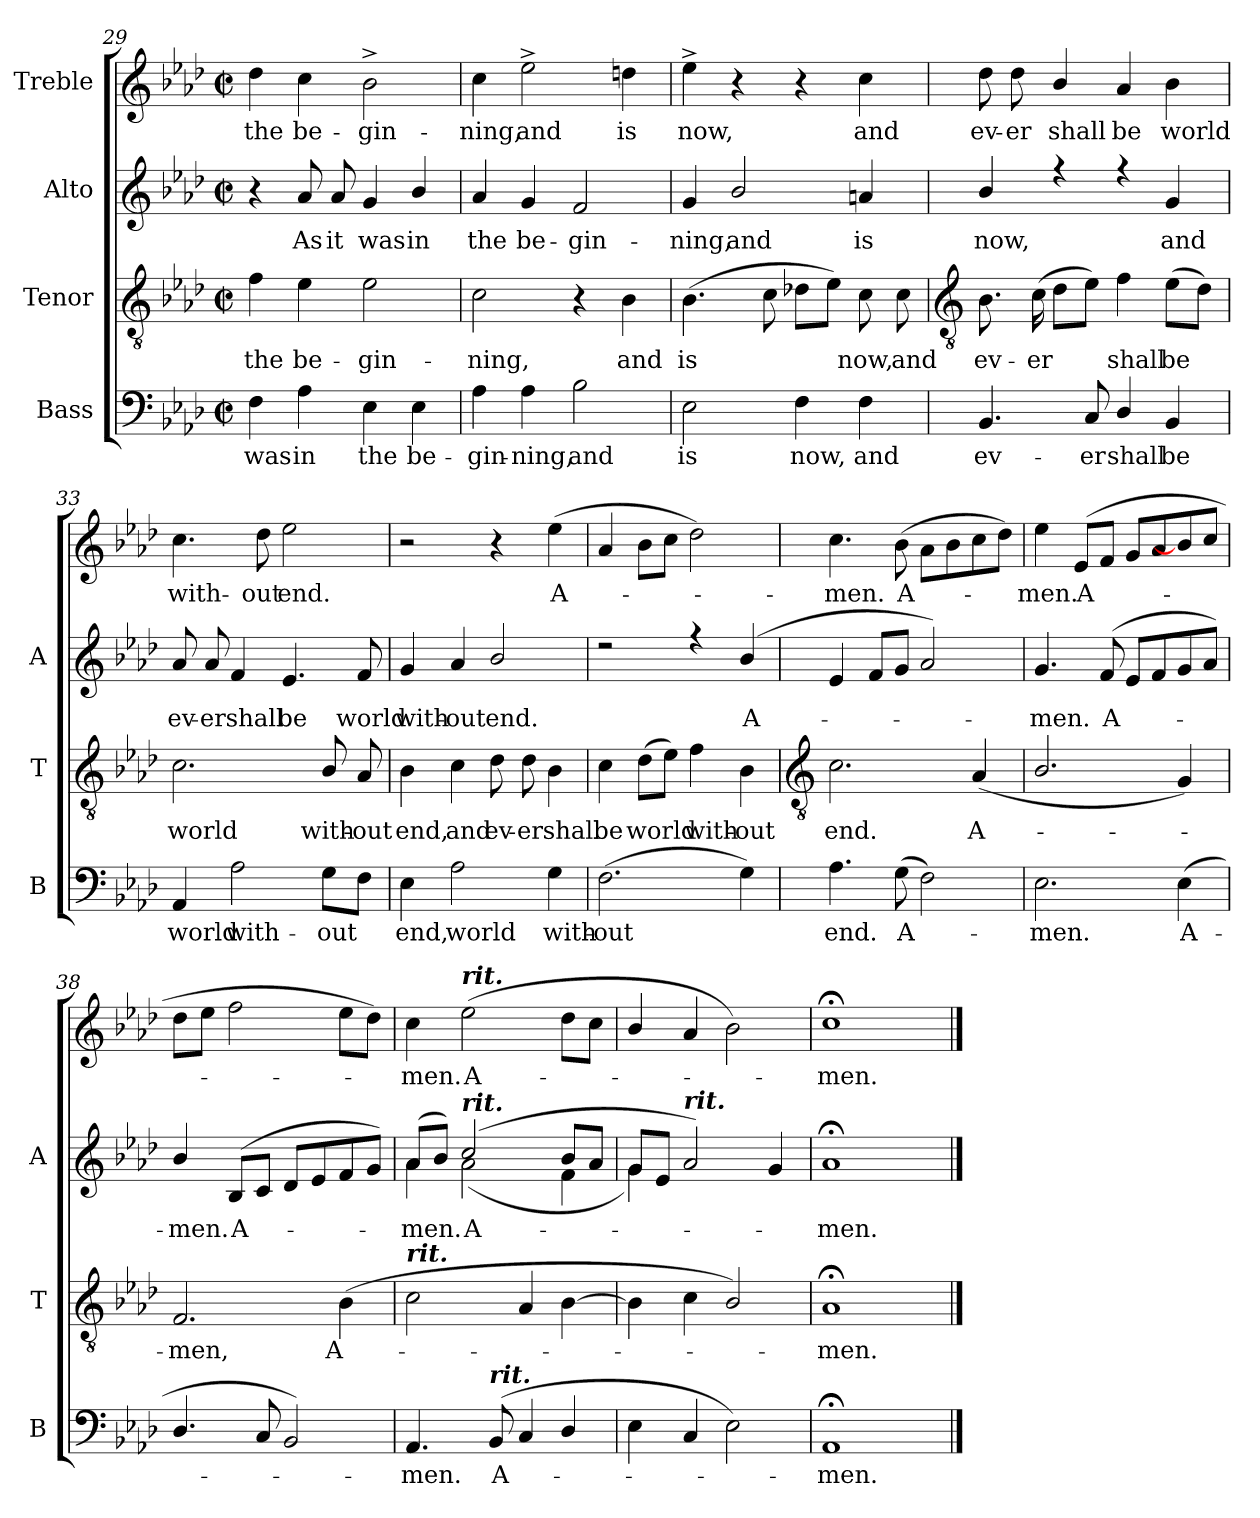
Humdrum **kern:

**kern	**text	**kern	**text	**kern	**text	**kern	**text
*part4	*part4	*part3	*part3	*part2	*part2	*part1	*part1
*staff4	*staff4	*staff3	*staff3	*staff2	*staff2	*staff1	*staff1
*I"Bass	*	*I"Tenor	*	*I"Alto	*	*I"Treble	*
*I'B	*	*I'T	*	*I'A	*	*	*
*clefF4	*	*clefGv2	*	*clefG2	*	*clefG2	*
*k[b-e-a-d-]	*	*k[b-e-a-d-]	*	*k[b-e-a-d-]	*	*k[b-e-a-d-]	*
*A-:	*	*A-:	*	*A-:	*	*A-:	*
*M2/2	*	*M2/2	*	*M2/2	*	*M2/2	*
*met(c|)	*	*met(c|)	*	*met(c|)	*	*met(c|)	*
=29	=29	=29	=29	=29	=29	=29	=29
!	!LO:LY:b	!	!LO:LY:b	!	!	!	!LO:LY:b
4F	was	4f	the	4r	.	4dd-	the
!	!LO:LY:b	!	!LO:LY:b	!	!LO:LY:b	!	!LO:LY:b
4A-	in	4e-	be-	8a-	As	4cc	be-
!	!	!	!	!	!LO:LY:b	!	!
.	.	.	.	8a-	it	.	.
!	!LO:LY:b	!	!LO:LY:b	!	!LO:LY:b	!	!LO:LY:b
4E-	the	2e-	-gin-	4g	was	2b-^	-gin-
!	!LO:LY:b	!	!	!	!LO:LY:b	!	!
4E-	be-	.	.	4b-/	in	.	.
=30	=30	=30	=30	=30	=30	=30	=30
!	!LO:LY:b	!	!LO:LY:b	!	!LO:LY:b	!	!LO:LY:b
4A-	-gin-	2c	-ning,	4a-/	the	4cc	-ning,
!	!LO:LY:b	!	!	!	!LO:LY:b	!	!LO:LY:b
4A-	-ning,	.	.	4g	be-	2ee-^	and
!	!LO:LY:b	!	!	!	!LO:LY:b	!	!
2B-	and	4r	.	2f	-gin-	.	.
!	!	!	!LO:LY:b	!	!	!	!LO:LY:b
.	.	4B-	and	.	.	4ddn	is
=31	=31	=31	=31	=31	=31	=31	=31
!	!LO:LY:b	!	!LO:LY:b	!	!LO:LY:b	!	!LO:LY:b
2E-	is	(>4.B-	is	4g	-ning,	4ee-^	now,
!	!	!	!	!	!LO:LY:b	!	!
.	.	.	.	2b-/	and	4r	.
.	.	8c	.	.	.	.	.
!	!LO:LY:b	!	!	!	!	!	!
4F	now,	8d-XL	.	.	.	4r	.
.	.	8e-J)	.	.	.	.	.
!	!LO:LY:b	!	!LO:LY:b	!	!LO:LY:b	!	!LO:LY:b
4F	and	8c	now,	4an	is	4cc	and
!	!	!	!LO:LY:b	!	!	!	!
.	.	8c	and	.	.	.	.
!!LO:LB:g=z
=32	=32	=32	=32	=32	=32	=32	=32
*	*	*clefGv2	*	*	*	*	*
!	!LO:LY:b	!	!LO:LY:b	!	!LO:LY:b	!	!LO:LY:b
*	*	*	*	*^	*	*	*
4.BB-	ev-	8.B-	ev-	4b-/	1ryy	now,	8dd-	ev-
!	!	!	!	!	!	!	!	!LO:LY:b
.	.	.	.	.	.	.	8dd-	-er
!	!	!	!LO:LY:b	!	!	!	!	!
.	.	(>16c	-er	.	.	.	.	.
!	!	!	!	!	!	!	!	!LO:LY:b
.	.	8d-L	.	4r	.	.	4b-/	shall
!	!LO:LY:b	!	!	!	!	!	!	!
8C	-er	8e-J)	.	.	.	.	.	.
!	!LO:LY:b	!	!LO:LY:b	!	!	!	!	!LO:LY:b
4D-/	shall	4f	shall	4r	.	.	4a-	be
!	!LO:LY:b	!	!LO:LY:b	!	!	!LO:LY:b	!	!LO:LY:b
4BB-	be	(>8e-L	be	4g	.	and	4b-	world
.	.	8d-J)	.	.	.	.	.	.
=33	=33	=33	=33	=33	=33	=33	=33	=33
!	!LO:LY:b	!	!LO:LY:b	!	!	!LO:LY:b	!	!LO:LY:b
4AA-	world	2.c	world	8a-	1ryy	ev-	4.cc	with-
!	!	!	!	!	!	!LO:LY:b	!	!
.	.	.	.	8a-	.	-er	.	.
!	!LO:LY:b	!	!	!	!	!LO:LY:b	!	!
2A-	with-	.	.	4f	.	shall	.	.
!	!	!	!	!	!	!	!	!LO:LY:b
.	.	.	.	.	.	.	8dd-	-out
!	!	!	!	!	!	!LO:LY:b	!	!LO:LY:b
.	.	.	.	4.e-	.	be	2ee-	end.
!	!LO:LY:b	!	!LO:LY:b	!	!	!	!	!
8GL	-out	8B-/	with-	.	.	.	.	.
!	!	!	!LO:LY:b	!	!	!LO:LY:b	!	!
8FJ	.	8A-	-out	8f	.	world	.	.
=34	=34	=34	=34	=34	=34	=34	=34	=34
!	!LO:LY:b	!	!LO:LY:b	!	!	!LO:LY:b	!	!
4E-	end,	4B-	end,	4g	1ryy	with-	2r	.
!	!LO:LY:b	!	!LO:LY:b	!	!	!LO:LY:b	!	!
2A-	world	4c	and	4a-	.	-out	.	.
!	!	!	!LO:LY:b	!	!	!LO:LY:b	!	!
.	.	8d-	ev-	2b-/	.	end.	4r	.
!	!	!	!LO:LY:b	!	!	!	!	!
.	.	8d-	-er	.	.	.	.	.
!	!LO:LY:b	!	!LO:LY:b	!	!	!	!	!LO:LY:b
4G	with-	4B-	shall	.	.	.	(>4ee-	A-
=35	=35	=35	=35	=35	=35	=35	=35	=35
!	!LO:LY:b	!	!LO:LY:b	!	!	!	!	!
(>2.F	-out	4c	be	2r	1ryy	.	4a-	.
!	!	!	!LO:LY:b	!	!	!	!	!
.	.	(>8d-L	world	.	.	.	8b-L	.
.	.	8e-J)	.	.	.	.	8ccJ	.
!	!	!	!LO:LY:b	!	!	!	!	!
.	.	4f	with-	4r	.	.	2dd-)	.
!	!	!	!LO:LY:b	!	!	!LO:LY:b	!	!
4G)	.	4B-	-out	(<4b-/	.	A-	.	.
!!LO:LB:g=z
=36	=36	=36	=36	=36	=36	=36	=36	=36
*	*	*clefGv2	*	*	*	*	*	*
!	!LO:LY:b	!	!LO:LY:b	!	!	!	!	!LO:LY:b
4.A-	end.	2.c	end.	4e-	1ryy	.	4.cc	men.
.	.	.	.	8fL	.	.	.	.
!	!LO:LY:b	!	!	!	!	!	!	!LO:LY:b
(>8G	A-	.	.	8gJ	.	.	(>8b-	A-
2F)	.	.	.	2a-)	.	.	8a-L	.
.	.	.	.	.	.	.	8b-	.
!	!	!	!LO:LY:b	!	!	!	!	!
.	.	(<4A-	A-	.	.	.	8cc	.
.	.	.	.	.	.	.	8dd-J)	.
=37	=37	=37	=37	=37	=37	=37	=37	=37
!	!LO:LY:b	!	!	!	!	!LO:LY:b	!	!LO:LY:b
2.E-	men.	2.B-/	.	4.g	1ryy	men.	4ee-	men.
!	!	!	!	!	!	!	!	!LO:LY:b
.	.	.	.	.	.	.	(>8e-L	A-
!	!	!	!	!	!	!LO:LY:b	!	!
.	.	.	.	(<8f	.	A-	8fJ	.
.	.	.	.	8e-L	.	.	8gL	.
.	.	.	.	8f	.	.	8a-	.
!	!LO:LY:b	!	!	!	!	!	!	!
(<4E-	A-	4G)	.	8g	.	.	8b-]	.
.	.	.	.	8a-J)	.	.	8ccJ	.
=38	=38	=38	=38	=38	=38	=38	=38	=38
!	!	!	!LO:LY:b	!	!	!LO:LY:b	!	!
4.D-/	.	2.F	men,	4b-/	1ryy	men.	8dd-L	.
.	.	.	.	.	.	.	8ee-J	.
!	!	!	!	!	!	!LO:LY:b	!	!
.	.	.	.	(<8B-L	.	A-	2ff	.
8C	.	.	.	8cJ	.	.	.	.
2BB-)	.	.	.	8d-L	.	.	.	.
.	.	.	.	8e-	.	.	.	.
!	!	!	!LO:LY:b	!	!	!	!	!
.	.	(>4B-	A-	8f	.	.	8ee-L	.
.	.	.	.	8gJ)	.	.	8dd-J)	.
=39	=39	=39	=39	=39	=39	=39	=39	=39
!	!	!LO:TX:a:Bi:t=rit.	!	!	!	!	!	!
!	!LO:LY:b	!	!	!	!	!LO:LY:b	!	!LO:LY:b
4.AA-	men.	2c	.	(>8a-L	4a-\	men.	4cc	men.
.	.	.	.	8b-J)	.	.	.	.
!	!	!	!	!	!	!	!LO:TX:a:Bi:t=rit.	!
!	!	!	!	!LO:TX:a:Bi:t=rit.	!	!	!	!
!	!	!	!	!	!	!LO:LY:b	!	!LO:LY:b
.	.	.	.	(>2cc/	(<2a-\	A-	(>2ee-	A-
!LO:TX:a:Bi:t=rit.	!	!	!	!	!	!	!	!
!	!LO:LY:b	!	!	!	!	!	!	!
(<8BB-	A-	.	.	.	.	.	.	.
4C	.	4A-	.	.	.	.	.	.
4D-/	.	[4B-	.	8b-L	4f\	.	8dd-L	.
.	.	.	.	8a-J	.	.	8ccJ	.
=40	=40	=40	=40	=40	=40	=40	=40	=40
4E-\	.	4B-]	.	8gL	4g\)	.	4b-/	.
.	.	.	.	8e-J	.	.	.	.
!	!	!	!	!LO:TX:a:Bi:t=rit.	!	!	!	!
4C	.	4c	.	2a-)	4ryy	.	4a-	.
2E-)	.	2B-/)	.	.	2ryy	.	2b-)	.
.	.	.	.	4g	.	.	.	.
=41	=41	=41	=41	=41	=41	=41	=41	=41
!	!LO:LY:b	!	!LO:LY:b	!	!	!LO:LY:b	!	!LO:LY:b
1AA-;<	men.	1A-;<	men.	1a-;<	2ryy	men.	1cc;<	men.
.	.	.	.	.	2ryy	.	.	.
*	*	*	*	*v	*v	*	*	*
==	==	==	==	==	==	==	==
*-	*-	*-	*-	*-	*-	*-	*-
